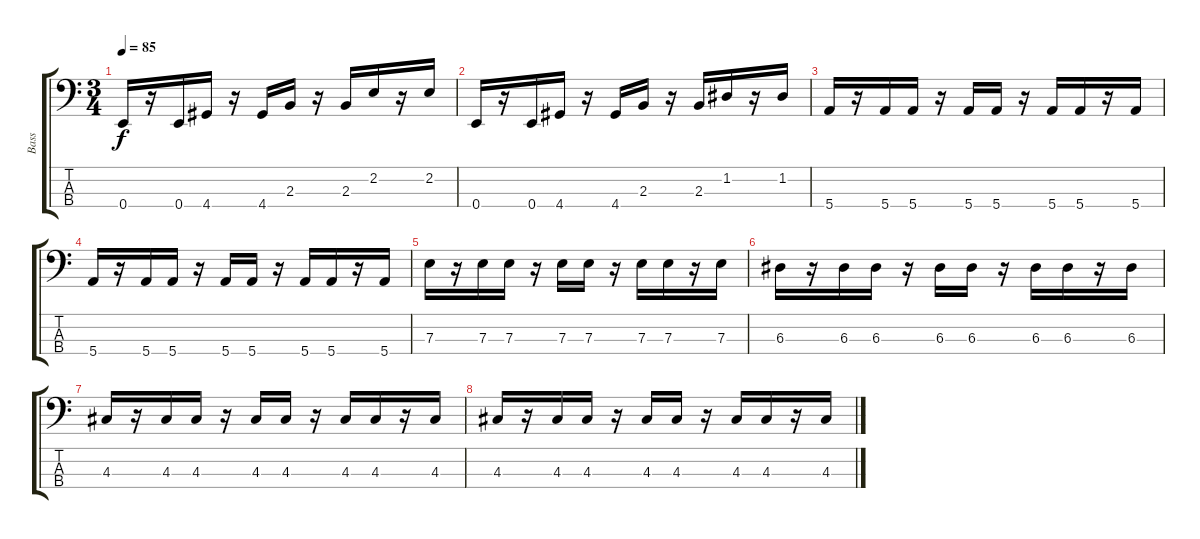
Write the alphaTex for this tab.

\track ("Bass" "Bass") {instrument electricbasspick}
\staff {score tabs}
\tuning (G2 D2 A1 E1) {hide}
\ts (3 4)
\tempo 85
\clef f4
\ks c
0.4.16{dy f} r.16 0.4.16 4.4.16 r.16 4.4.16 2.3.16 r.16 2.3.16 2.2.16 r.16 2.2.16 |
0.4.16 r.16 0.4.16 4.4.16 r.16 4.4.16 2.3.16 r.16 2.3.16 1.2.16 r.16 1.2.16 |
5.4.16 r.16 5.4.16 5.4.16 r.16 5.4.16 5.4.16 r.16 5.4.16 5.4.16 r.16 5.4.16 |
5.4.16 r.16 5.4.16 5.4.16 r.16 5.4.16 5.4.16 r.16 5.4.16 5.4.16 r.16 5.4.16 |
7.3.16{volume 3} r.16 7.3.16 7.3.16 r.16 7.3.16 7.3.16 r.16 7.3.16 7.3.16 r.16 7.3.16 |
6.3.16 r.16 6.3.16 6.3.16 r.16 6.3.16 6.3.16 r.16 6.3.16 6.3.16 r.16 6.3.16 |
4.3.16 r.16 4.3.16 4.3.16 r.16 4.3.16 4.3.16 r.16 4.3.16 4.3.16 r.16 4.3.16 |
4.3.16 r.16 4.3.16 4.3.16 r.16 4.3.16 4.3.16 r.16 4.3.16 4.3.16 r.16 4.3.16
